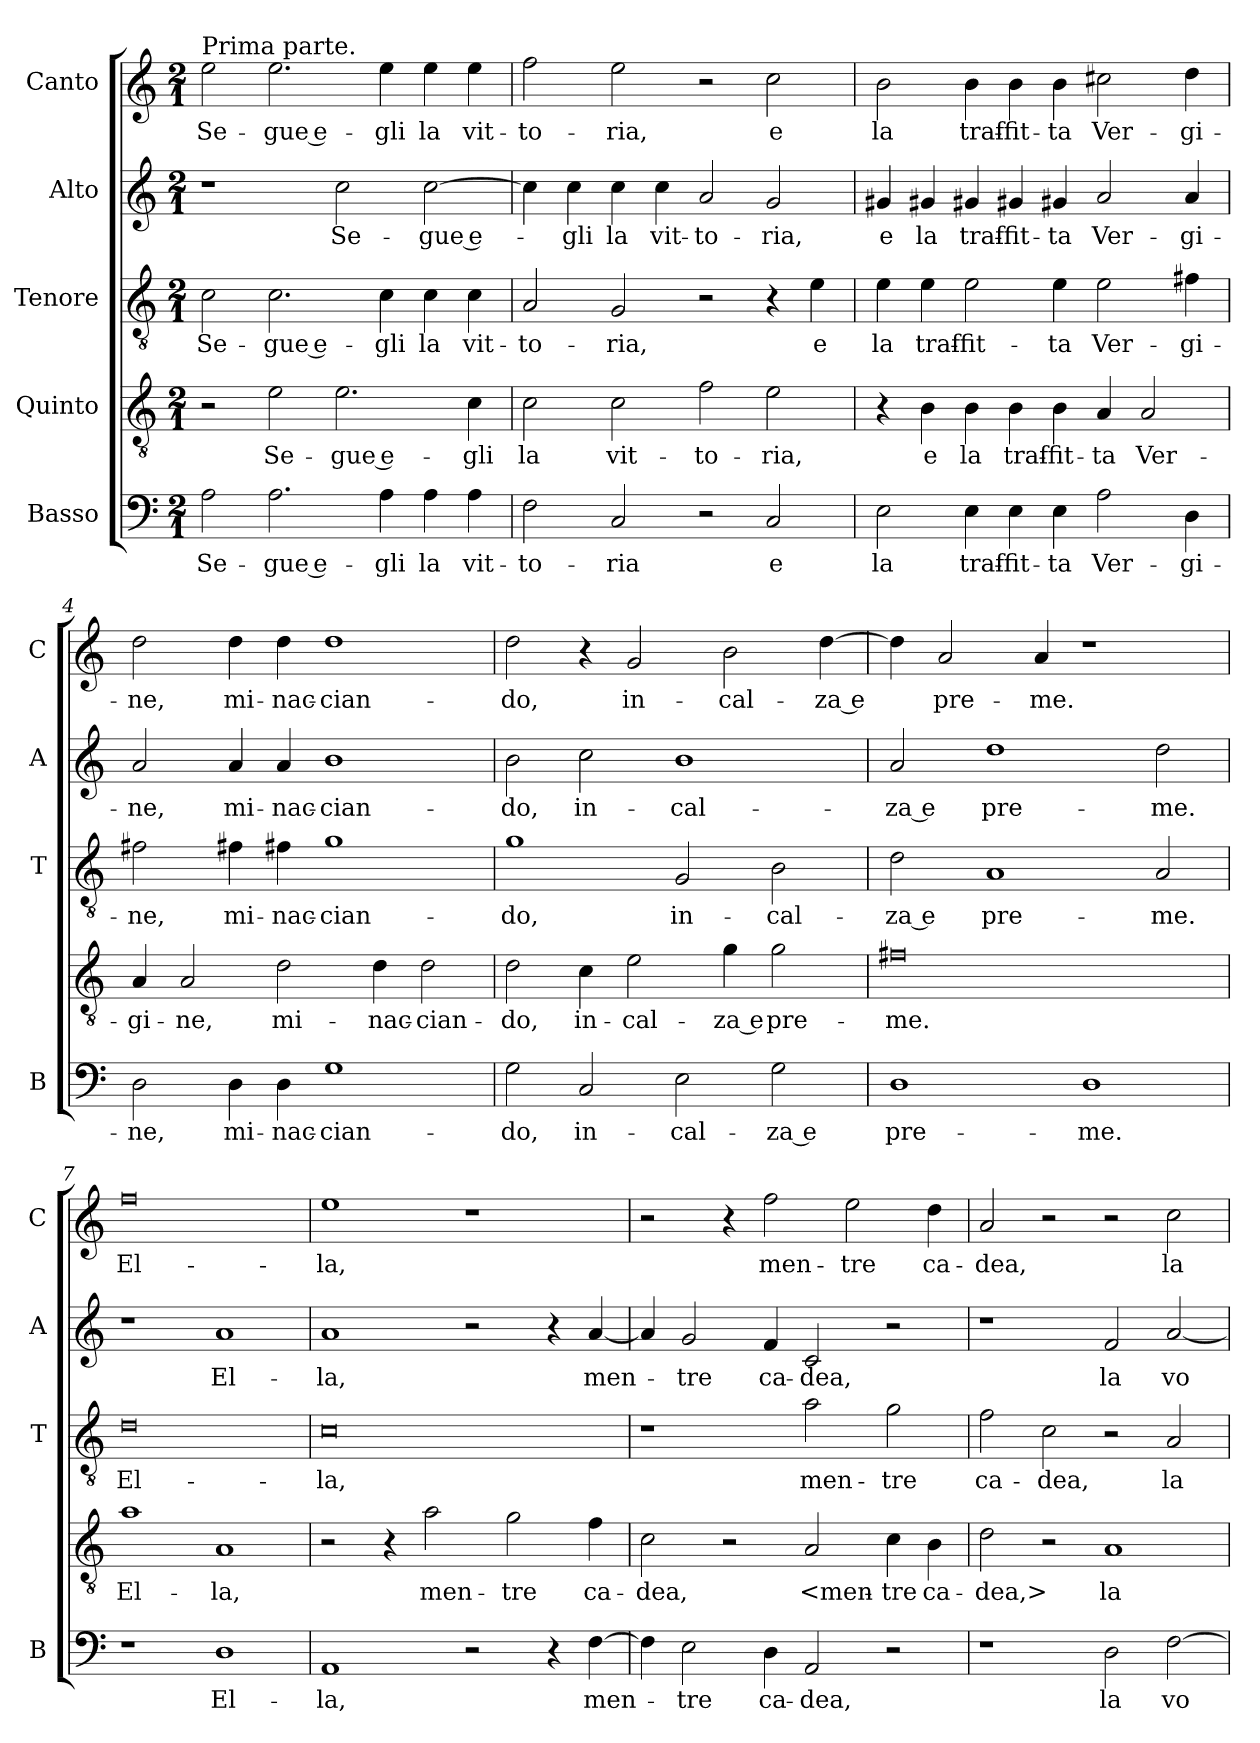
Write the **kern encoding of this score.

**kern	**text	**kern	**text	**kern	**text	**kern	**text	**kern	**text
*part5	*part5	*part4	*part4	*part3	*part3	*part2	*part2	*part1	*part1
*staff5	*staff5	*staff4	*staff4	*staff3	*staff3	*staff2	*staff2	*staff1	*staff1
*I"Basso	*	*I"Quinto	*	*I"Tenore	*	*I"Alto	*	*I"Canto	*
*I'B	*	*	*	*I'T	*	*I'A	*	*I'C	*
*clefF4	*	*clefGv2	*	*clefGv2	*	*clefG2	*	*clefG2	*
*k[]	*	*k[]	*	*k[]	*	*k[]	*	*k[]	*
*C:	*	*C:	*	*C:	*	*C:	*	*C:	*
*M2/1	*	*M2/1	*	*M2/1	*	*M2/1	*	*M2/1	*
=1	=1	=1	=1	=1	=1	=1	=1	=1	=1
!	!	!	!	!	!	!	!	!LO:TX:a:t=Prima parte.	!
2A	Se-	2r	.	2c	Se-	1r	.	2ee	Se-
2.A	-gue e-	2e	Se-	2.c	-gue e-	.	.	2.ee	-gue e-
.	.	2.e	-gue e-	.	.	2cc	Se-	.	.
4A	-gli	.	.	4c	-gli	.	.	4ee	-gli
4A	la	.	.	4c	la	[2cc	-gue e-	4ee	la
4A	vit-	4c	-gli	4c	vit-	.	.	4ee	vit-
=2	=2	=2	=2	=2	=2	=2	=2	=2	=2
2F	-to-	2c	la	2A	-to-	4cc]	.	2ff	-to-
.	.	.	.	.	.	4cc	-gli	.	.
2C	-ria	2c	vit-	2G	-ria,	4cc	la	2ee	-ria,
.	.	.	.	.	.	4cc	vit-	.	.
2r	.	2f	-to-	2r	.	2a	-to-	2r	.
2C	e	2e	-ria,	4r	.	2g	-ria,	2cc	e
.	.	.	.	4e	e	.	.	.	.
=3	=3	=3	=3	=3	=3	=3	=3	=3	=3
2E	la	4r	.	4e	la	4g#X	e	2b	la
.	.	4B	e	4e	traf-	4g#X	la	.	.
4E	traf-	4B	la	2e	-fit-	4g#X	traf-	4b	traf-
4E	-fit-	4B	traf-	.	.	4g#X	-fit-	4b	-fit-
4E	-ta	4B	-fit-	4e	-ta	4g#X	-ta	4b	-ta
2A	Ver-	4A	-ta	2e	Ver-	2a	Ver-	2cc#X	Ver-
.	.	2A	Ver-	.	.	.	.	.	.
4D	-gi-	.	.	4f#X	-gi-	4a	-gi-	4dd	-gi-
=4	=4	=4	=4	=4	=4	=4	=4	=4	=4
2D	-ne,	4A	-gi-	2f#X	-ne,	2a	-ne,	2dd	-ne,
.	.	2A	-ne,	.	.	.	.	.	.
4D	mi-	.	.	4f#X	mi-	4a	mi-	4dd	mi-
4D	-nac-	2d	mi-	4f#X	-nac-	4a	-nac-	4dd	-nac-
1G	-cian-	.	.	1g	-cian-	1b	-cian-	1dd	-cian-
.	.	4d	-nac-	.	.	.	.	.	.
.	.	2d	-cian-	.	.	.	.	.	.
=5	=5	=5	=5	=5	=5	=5	=5	=5	=5
2G	-do,	2d	-do,	1g	-do,	2b	-do,	2dd	-do,
2C	in-	4c	in-	.	.	2cc	in-	4r	.
.	.	2e	-cal-	.	.	.	.	2g	in-
2E	-cal-	.	.	2G	in-	1b	-cal-	.	.
.	.	4g	-za e	.	.	.	.	2b	-cal-
2G	-za e	2g	pre-	2B	-cal-	.	.	.	.
.	.	.	.	.	.	.	.	[4dd	-za e
=6	=6	=6	=6	=6	=6	=6	=6	=6	=6
1D	pre-	0f#X	-me.	2d	-za e	2a	-za e	4dd]	.
.	.	.	.	.	.	.	.	2a	pre-
.	.	.	.	1A	pre-	1dd	pre-	.	.
.	.	.	.	.	.	.	.	4a	-me.
1D	-me.	.	.	.	.	.	.	1r	.
.	.	.	.	2A	-me.	2dd	-me.	.	.
=7	=7	=7	=7	=7	=7	=7	=7	=7	=7
1r	.	1a	El-	0d	El-	1r	.	0ff	El-
1D	El-	1A	-la,	.	.	1a	El-	.	.
=8	=8	=8	=8	=8	=8	=8	=8	=8	=8
1AA	-la,	2r	.	0c	-la,	1a	-la,	1ee	-la,
.	.	4r	.	.	.	.	.	.	.
.	.	2a	men-	.	.	.	.	.	.
2r	.	.	.	.	.	2r	.	1r	.
.	.	2g	-tre	.	.	.	.	.	.
4r	.	.	.	.	.	4r	.	.	.
[4F	men-	4f	ca-	.	.	[4a	men-	.	.
=9	=9	=9	=9	=9	=9	=9	=9	=9	=9
4F]	.	2c	-dea,	1r	.	4a]	.	2r	.
2E	-tre	.	.	.	.	2g	-tre	.	.
.	.	2r	.	.	.	.	.	4r	.
4D	ca-	.	.	.	.	4f	ca-	2ff	men-
2AA	-dea,	2A	<men-	2a	men-	2c	-dea,	.	.
.	.	.	.	.	.	.	.	2ee	-tre
2r	.	4c	-tre	2g	-tre	2r	.	.	.
.	.	4B	ca-	.	.	.	.	4dd	ca-
=10	=10	=10	=10	=10	=10	=10	=10	=10	=10
1r	.	2d	-dea,>	2f	ca-	1r	.	2a	-dea,
.	.	2r	.	2c	-dea,	.	.	2r	.
2D	la	1A	la	2r	.	2f	la	2r	.
[2F	vo-	.	.	2A	la	[2a	vo-	2cc	la
=	=	=	=	=	=	=	=	=	=
*-	*-	*-	*-	*-	*-	*-	*-	*-	*-
